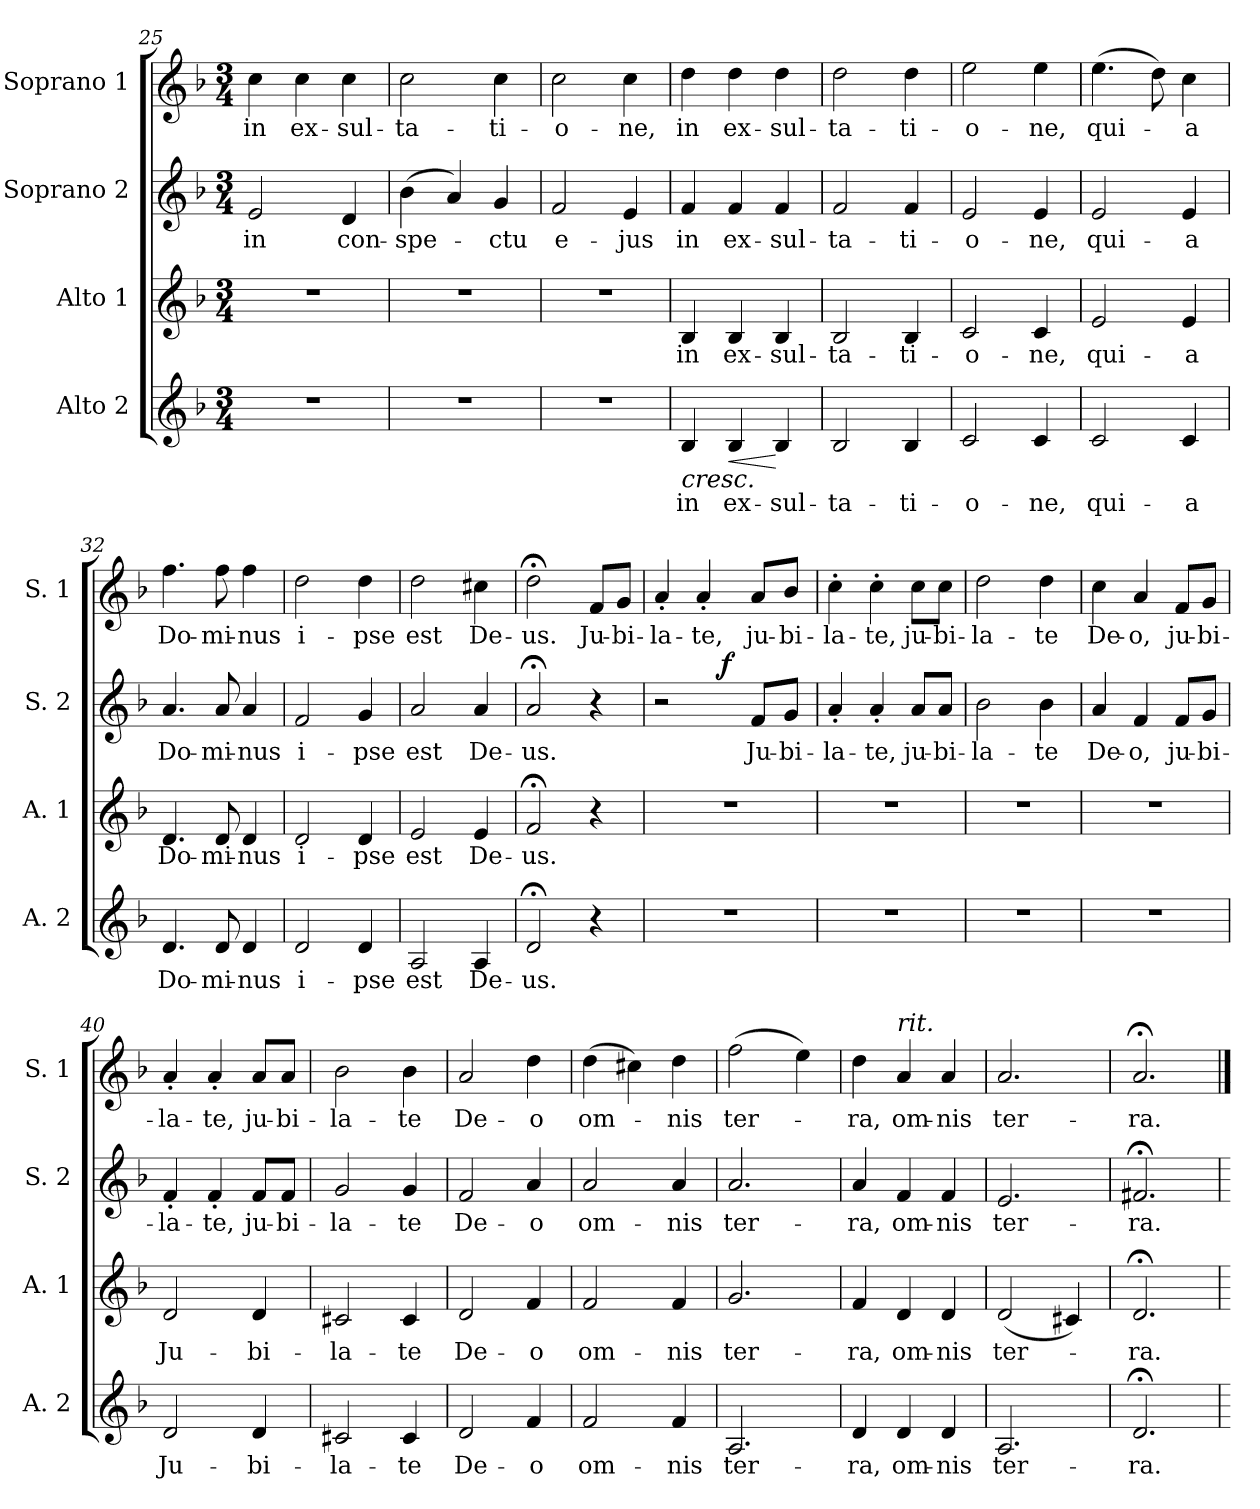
**kern	**text	**dynam	**kern	**text	**kern	**text	**dynam	**kern	**text
*part4	*part4	*part4	*part3	*part3	*part2	*part2	*part2	*part1	*part1
*staff4	*staff4	*staff4	*staff3	*staff3	*staff2	*staff2	*staff2	*staff1	*staff1
*I"Alto 2	*	*	*I"Alto 1	*	*I"Soprano 2	*	*	*I"Soprano 1	*
*I'A. 2	*	*	*I'A. 1	*	*I'S. 2	*	*	*I'S. 1	*
!!LO:PB:g=z
*clefG2	*	*	*clefG2	*	*clefG2	*	*	*clefG2	*
*k[b-]	*	*	*k[b-]	*	*k[b-]	*	*	*k[b-]	*
*F:	*	*	*F:	*	*F:	*	*	*F:	*
*M3/4	*	*	*M3/4	*	*M3/4	*	*	*M3/4	*
=25	=25	=25	=25	=25	=25	=25	=25	=25	=25
!LO:N:vis=1	!	!	!LO:N:vis=1	!	!	!LO:LY:b:cj	!	!	!LO:LY:b:cj
2.r	.	.	2.r	.	2e/	in	.	4cc\	in
!	!	!	!	!	!	!	!	!	!LO:LY:b:cj
.	.	.	.	.	.	.	.	4cc\	ex-
!	!	!	!	!	!	!LO:LY:b:cj	!	!	!LO:LY:b:cj
.	.	.	.	.	4d/	con-	.	4cc\	-sul-
=26	=26	=26	=26	=26	=26	=26	=26	=26	=26
!LO:N:vis=1	!	!	!LO:N:vis=1	!	!	!LO:LY:b:cj	!	!	!LO:LY:b:cj
2.r	.	.	2.r	.	(>4b-\	-spe-	.	2cc\	-ta-
.	.	.	.	.	4a/)	.	.	.	.
!	!	!	!	!	!	!LO:LY:b:cj	!	!	!LO:LY:b:cj
.	.	.	.	.	4g/	-ctu	.	4cc\	-ti-
=27	=27	=27	=27	=27	=27	=27	=27	=27	=27
!LO:N:vis=1	!	!	!LO:N:vis=1	!	!	!LO:LY:b:cj	!	!	!LO:LY:b:cj
2.r	.	.	2.r	.	2f/	e-	.	2cc\	-o-
!	!	!	!	!	!	!LO:LY:b:cj	!	!	!LO:LY:b:cj
.	.	.	.	.	4e/	-jus	.	4cc\	-ne,
=28	=28	=28	=28	=28	=28	=28	=28	=28	=28
!	!LO:LY:b:cj	!LO:HP:b	!	!LO:LY:b:cj	!	!LO:LY:b:cj	!	!	!LO:LY:b:cj
4B-/	in	<	4B-/	in	4f/	in	.	4dd\	in
!	!LO:LY:b:cj	!LO:HP:b	!	!LO:LY:b:cj	!	!LO:LY:b:cj	!	!	!LO:LY:b:cj
4B-/	ex-	<	4B-/	ex-	4f/	ex-	.	4dd\	ex-
!	!LO:LY:b:cj	!	!	!LO:LY:b:cj	!	!LO:LY:b:cj	!	!	!LO:LY:b:cj
4B-/	-sul-	[ [	4B-/	-sul-	4f/	-sul-	.	4dd\	-sul-
!!LO:LB:g=z
=29	=29	=29	=29	=29	=29	=29	=29	=29	=29
!	!LO:LY:b:cj	!	!	!LO:LY:b:cj	!	!LO:LY:b:cj	!	!	!LO:LY:b:cj
2B-/	-ta-	.	2B-/	-ta-	2f/	-ta-	.	2dd\	-ta-
!	!LO:LY:b:cj	!	!	!LO:LY:b:cj	!	!LO:LY:b:cj	!	!	!LO:LY:b:cj
4B-/	-ti-	.	4B-/	-ti-	4f/	-ti-	.	4dd\	-ti-
=30	=30	=30	=30	=30	=30	=30	=30	=30	=30
!	!LO:LY:b:cj	!	!	!LO:LY:b:cj	!	!LO:LY:b:cj	!	!	!LO:LY:b:cj
2c/	-o-	.	2c/	-o-	2e/	-o-	.	2ee\	-o-
!	!LO:LY:b:cj	!	!	!LO:LY:b:cj	!	!LO:LY:b:cj	!	!	!LO:LY:b:cj
4c/	-ne,	.	4c/	-ne,	4e/	-ne,	.	4ee\	-ne,
=31	=31	=31	=31	=31	=31	=31	=31	=31	=31
!	!LO:LY:b:cj	!	!	!LO:LY:b:cj	!	!LO:LY:b:cj	!	!	!LO:LY:b:cj
2c/	qui-	.	2e/	qui-	2e/	qui-	.	(>4.ee\	qui-
.	.	.	.	.	.	.	.	8dd\)	.
!	!LO:LY:b:cj	!	!	!LO:LY:b:cj	!	!LO:LY:b:cj	!	!	!LO:LY:b:cj
4c/	-a	.	4e/	-a	4e/	-a	.	4cc\	-a
=32	=32	=32	=32	=32	=32	=32	=32	=32	=32
!	!LO:LY:b:cj	!	!	!LO:LY:b:cj	!	!LO:LY:b:cj	!	!	!LO:LY:b:cj
4.d/	Do-	.	4.d/	Do-	4.a/	Do-	.	4.ff\	Do-
!	!LO:LY:b:cj	!	!	!LO:LY:b:cj	!	!LO:LY:b:cj	!	!	!LO:LY:b:cj
8d/	-mi-	.	8d/	-mi-	8a/	-mi-	.	8ff\	-mi-
!	!LO:LY:b:cj	!	!	!LO:LY:b:cj	!	!LO:LY:b:cj	!	!	!LO:LY:b:cj
4d/	-nus	.	4d/	-nus	4a/	-nus	.	4ff\	-nus
!!LO:LB:g=z
=33	=33	=33	=33	=33	=33	=33	=33	=33	=33
!	!LO:LY:b:cj	!	!	!LO:LY:b:cj	!	!LO:LY:b:cj	!	!	!LO:LY:b:cj
2d/	i-	.	2d/	i-	2f/	i-	.	2dd\	i-
!	!LO:LY:b:cj	!	!	!LO:LY:b:cj	!	!LO:LY:b:cj	!	!	!LO:LY:b:cj
4d/	-pse	.	4d/	-pse	4g/	-pse	.	4dd\	-pse
=34	=34	=34	=34	=34	=34	=34	=34	=34	=34
!	!LO:LY:b:cj	!	!	!LO:LY:b:cj	!	!LO:LY:b:cj	!	!	!LO:LY:b:cj
2A/	est	.	2e/	est	2a/	est	.	2dd\	est
!	!LO:LY:b:cj	!	!	!LO:LY:b:cj	!	!LO:LY:b:cj	!	!	!LO:LY:b:cj
4A/	De-	.	4e/	De-	4a/	De-	.	4cc#X\	De-
=35	=35	=35	=35	=35	=35	=35	=35	=35	=35
!	!LO:LY:b:cj	!	!	!LO:LY:b:cj	!	!LO:LY:b:cj	!	!	!LO:LY:b:cj
2d;</	-us.	.	2f;</	-us.	2a;</	-us.	.	2dd;<\	-us.
!	!	!	!	!	!	!	!	!	!LO:LY:b:cj
4r	.	.	4r	.	4r	.	.	8f/L	Ju-
!	!	!	!	!	!	!	!	!	!LO:LY:b:cj
.	.	.	.	.	.	.	.	8g/J	-bi-
=36	=36	=36	=36	=36	=36	=36	=36	=36	=36
!LO:N:vis=1	!	!	!LO:N:vis=1	!	!	!	!	!	!LO:LY:b:cj
*	*	*	*	*	*^	*	*	*	*
2.r	.	.	2.r	.	2r	4ryy	.	.	4a'</	-la-
!	!	!	!	!	!	!	!	!	!	!LO:LY:b:cj
.	.	.	.	.	.	16..ryy	.	.	4a'</	-te,
!	!	!	!	!	!	!	!	!LO:DY:b	!	!
.	.	.	.	.	.	4ryy	.	f	.	.
!	!	!	!	!	!	!	!LO:LY:b:cj	!	!	!LO:LY:b:cj
.	.	.	.	.	8f/L	.	Ju-	.	8a/L	ju-
.	.	.	.	.	.	8ryy	.	.	.	.
!	!	!	!	!	!	!	!LO:LY:b:cj	!	!	!LO:LY:b:cj
.	.	.	.	.	8g/J	.	-bi-	.	8b-/J	-bi-
.	.	.	.	.	.	64ryy	.	.	.	.
!!LO:PB:g=z
=37	=37	=37	=37	=37	=37	=37	=37	=37	=37	=37
!LO:N:vis=1	!	!	!LO:N:vis=1	!	!	!	!LO:LY:b:cj	!	!	!LO:LY:b:cj
*	*	*	*	*	*v	*v	*	*	*	*
2.r	.	.	2.r	.	4a'</	-la-	.	4cc'>\	-la-
!	!	!	!	!	!	!LO:LY:b:cj	!	!	!LO:LY:b:cj
.	.	.	.	.	4a'</	-te,	.	4cc'>\	-te,
!	!	!	!	!	!	!LO:LY:b:cj	!	!	!LO:LY:b:cj
.	.	.	.	.	8a/L	ju-	.	8cc\L	ju-
!	!	!	!	!	!	!LO:LY:b:cj	!	!	!LO:LY:b:cj
.	.	.	.	.	8a/J	-bi-	.	8cc\J	-bi-
=38	=38	=38	=38	=38	=38	=38	=38	=38	=38
!LO:N:vis=1	!	!	!LO:N:vis=1	!	!	!LO:LY:b:cj	!	!	!LO:LY:b:cj
2.r	.	.	2.r	.	2b-\	-la-	.	2dd\	-la-
!	!	!	!	!	!	!LO:LY:b:cj	!	!	!LO:LY:b:cj
.	.	.	.	.	4b-\	-te	.	4dd\	-te
=39	=39	=39	=39	=39	=39	=39	=39	=39	=39
!LO:N:vis=1	!	!	!LO:N:vis=1	!	!	!LO:LY:b:cj	!	!	!LO:LY:b:cj
2.r	.	.	2.r	.	4a/	De-	.	4cc\	De-
!	!	!	!	!	!	!LO:LY:b:cj	!	!	!LO:LY:b:cj
.	.	.	.	.	4f/	-o,	.	4a/	-o,
!	!	!	!	!	!	!LO:LY:b:cj	!	!	!LO:LY:b:cj
.	.	.	.	.	8f/L	ju-	.	8f/L	ju-
!	!	!	!	!	!	!LO:LY:b:cj	!	!	!LO:LY:b:cj
.	.	.	.	.	8g/J	-bi-	.	8g/J	-bi-
=40	=40	=40	=40	=40	=40	=40	=40	=40	=40
!	!LO:LY:b:cj	!	!	!LO:LY:b:cj	!	!LO:LY:b:cj	!	!	!LO:LY:b:cj
2d/	Ju-	.	2d/	Ju-	4f'</	-la-	.	4a'</	-la-
!	!	!	!	!	!	!LO:LY:b:cj	!	!	!LO:LY:b:cj
.	.	.	.	.	4f'</	-te,	.	4a'</	-te,
!	!LO:LY:b:cj	!	!	!LO:LY:b:cj	!	!LO:LY:b:cj	!	!	!LO:LY:b:cj
4d/	-bi-	.	4d/	-bi-	8f/L	ju-	.	8a/L	ju-
!	!	!	!	!	!	!LO:LY:b:cj	!	!	!LO:LY:b:cj
.	.	.	.	.	8f/J	-bi-	.	8a/J	-bi-
!!LO:LB:g=z
=41	=41	=41	=41	=41	=41	=41	=41	=41	=41
!	!LO:LY:b:cj	!	!	!LO:LY:b:cj	!	!LO:LY:b:cj	!	!	!LO:LY:b:cj
2c#X/	-la-	.	2c#X/	-la-	2g/	-la-	.	2b-\	-la-
!	!LO:LY:b:cj	!	!	!LO:LY:b:cj	!	!LO:LY:b:cj	!	!	!LO:LY:b:cj
4c#/	-te	.	4c#/	-te	4g/	-te	.	4b-\	-te
=42	=42	=42	=42	=42	=42	=42	=42	=42	=42
!	!LO:LY:b:cj	!	!	!LO:LY:b:cj	!	!LO:LY:b:cj	!	!	!LO:LY:b:cj
2d/	De-	.	2d/	De-	2f/	De-	.	2a/	De-
!	!LO:LY:b:cj	!	!	!LO:LY:b:cj	!	!LO:LY:b:cj	!	!	!LO:LY:b:cj
4f/	-o	.	4f/	-o	4a/	-o	.	4dd\	-o
=43	=43	=43	=43	=43	=43	=43	=43	=43	=43
!	!LO:LY:b:cj	!	!	!LO:LY:b:cj	!	!LO:LY:b:cj	!	!	!LO:LY:b:cj
2f/	om-	.	2f/	om-	2a/	om-	.	(>4dd\	om-
.	.	.	.	.	.	.	.	4cc#X\)	.
!	!LO:LY:b:cj	!	!	!LO:LY:b:cj	!	!LO:LY:b:cj	!	!	!LO:LY:b:cj
4f/	-nis	.	4f/	-nis	4a/	-nis	.	4dd\	-nis
=44	=44	=44	=44	=44	=44	=44	=44	=44	=44
!	!LO:LY:b:cj	!	!	!LO:LY:b:cj	!	!LO:LY:b:cj	!	!	!LO:LY:b:cj
2.A/	ter-	.	2.g/	ter-	2.a/	ter-	.	(>2ff\	ter-
.	.	.	.	.	.	.	.	4ee\)	.
!!LO:LB:g=z
=45	=45	=45	=45	=45	=45	=45	=45	=45	=45
!	!LO:LY:b:cj	!	!	!LO:LY:b:cj	!	!LO:LY:b:cj	!	!	!LO:LY:b:cj
4d/	-ra,	.	4f/	-ra,	4a/	-ra,	.	4dd\	-ra,
!	!	!	!	!	!	!	!	!LO:TX:a:i:t=rit.	!
!	!LO:LY:b:cj	!	!	!LO:LY:b:cj	!	!LO:LY:b:cj	!	!	!LO:LY:b:cj
4d/	om-	.	4d/	om-	4f/	om-	.	4a/	om-
!	!LO:LY:b:cj	!	!	!LO:LY:b:cj	!	!LO:LY:b:cj	!	!	!LO:LY:b:cj
4d/	-nis	.	4d/	-nis	4f/	-nis	.	4a/	-nis
=46	=46	=46	=46	=46	=46	=46	=46	=46	=46
!	!LO:LY:b:cj	!	!	!LO:LY:b:cj	!	!LO:LY:b:cj	!	!	!LO:LY:b:cj
2.A/	ter-	.	(<2d/	ter-	2.e/	ter-	.	2.a/	ter-
.	.	.	4c#X/)	.	.	.	.	.	.
=47	=47	=47	=47	=47	=47	=47	=47	=47	=47
!	!LO:LY:b:cj	!	!	!LO:LY:b:cj	!	!LO:LY:b:cj	!	!	!LO:LY:b:cj
2.d;</	-ra.	.	2.d;</	-ra.	2.f#X;</	-ra.	.	2.a;</	-ra.
=	==	==	=	==	=	==	==	==	==
*-	*-	*-	*-	*-	*-	*-	*-	*-	*-
